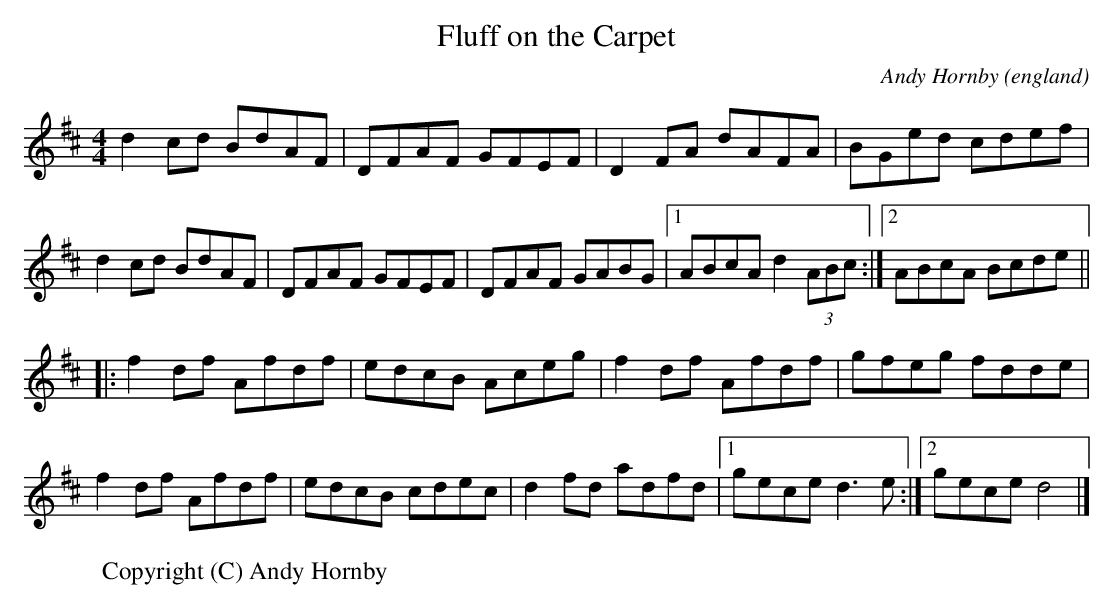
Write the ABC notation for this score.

X:1
T:Fluff on the Carpet
O:england
M:4/4
C:Andy Hornby
K:D
d2cd BdAF |DFAF GFEF |D2FA dAFA |BGed cdef |
d2cd BdAF |DFAF GFEF |DFAF GABG |1 \
ABcAd2(3ABc:|2 ABcA Bcde ||
|:f2df Afdf |edcB Aceg | f2df Afdf | gfeg fdde |
f2df Afdf | edcB cdec | d2fd adfd |1 geced3e :|2 geced4|]
W:Copyright (C) Andy Hornby
